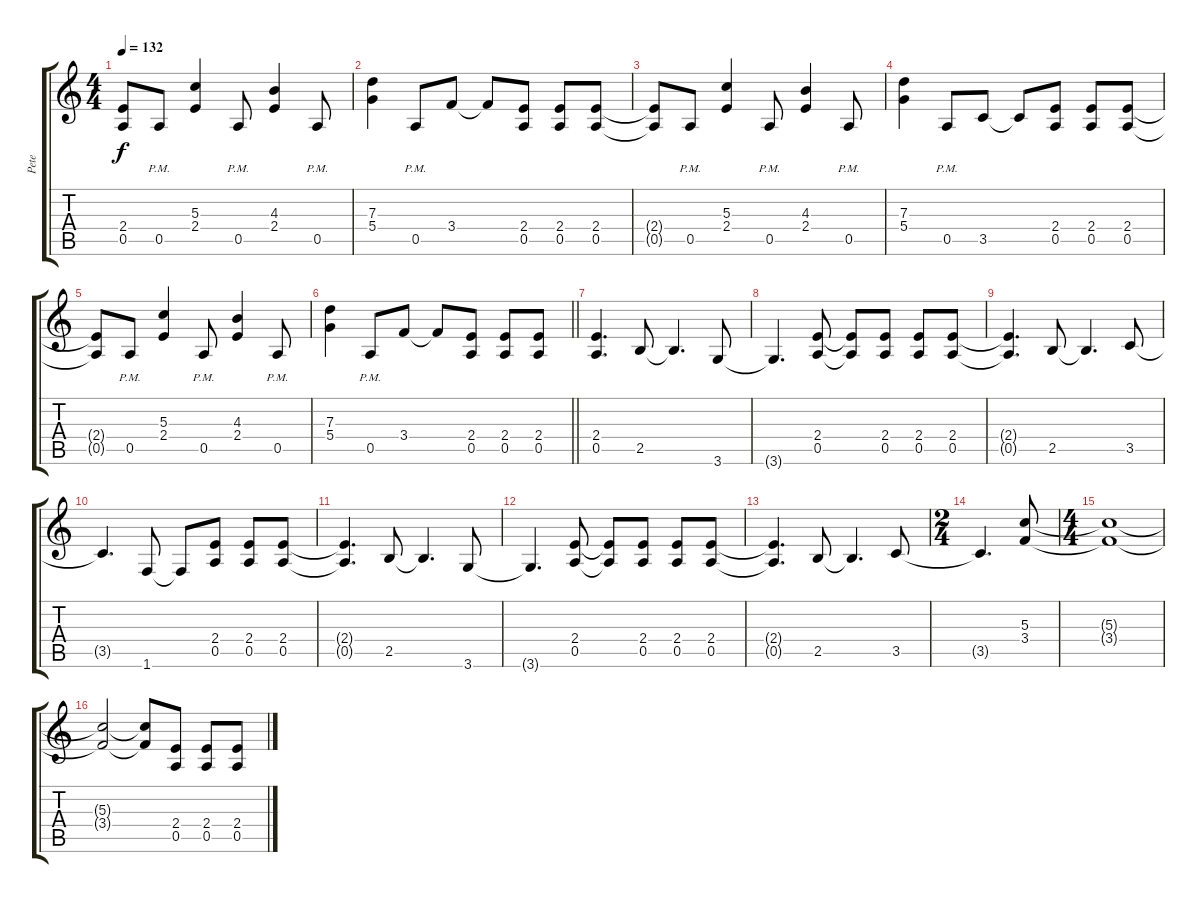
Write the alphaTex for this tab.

\track ("Pete" "Pete") {instrument distortionguitar}
\staff {score tabs}
\tuning (E4 B3 G3 D3 A2 E2) {hide}
\ts (4 4)
\tempo 132
\clef g2
\ks aminor
(2.4{t} 0.5{t}).8{dy f} 0.5{pm}.8 (5.3 2.4).4 0.5{pm}.8 (4.3 2.4).4 0.5{pm}.8 |
(7.3 5.4).4 0.5{pm}.8 3.4.8 3.4{t}.8 (2.4 0.5).8 (2.4 0.5).8 (2.4 0.5).8 |
(2.4{t} 0.5{t}).8 0.5{pm}.8 (5.3 2.4).4 0.5{pm}.8 (4.3 2.4).4 0.5{pm}.8 |
(7.3 5.4).4 0.5{pm}.8 3.5.8 3.5{t}.8 (2.4 0.5).8 (2.4 0.5).8 (2.4 0.5).8 |
(2.4{t} 0.5{t}).8 0.5{pm}.8 (5.3 2.4).4 0.5{pm}.8 (4.3 2.4).4 0.5{pm}.8 |
\barLineRight lightlight
(7.3 5.4).4 0.5{pm}.8 3.4.8 3.4{t}.8 (2.4 0.5).8 (2.4 0.5).8 (2.4 0.5).8 |
(2.4 0.5).4{d} 2.5.8 2.5{t}.4{d} 3.6.8 |
3.6{t}.4{d} (2.4 0.5).8 (2.4{t} 0.5{t}).8 (2.4 0.5).8 (2.4 0.5).8 (2.4 0.5).8 |
(2.4{t} 0.5{t}).4{d} 2.5.8 2.5{t}.4{d} 3.5.8 |
3.5{t}.4{d} 1.6.8 1.6{t}.8 (2.4 0.5).8 (2.4 0.5).8 (2.4 0.5).8 |
(2.4{t} 0.5{t}).4{d} 2.5.8 2.5{t}.4{d} 3.6.8 |
3.6{t}.4{d} (2.4 0.5).8 (2.4{t} 0.5{t}).8 (2.4 0.5).8 (2.4 0.5).8 (2.4 0.5).8 |
(2.4{t} 0.5{t}).4{d} 2.5.8 2.5{t}.4{d} 3.5.8 |
\ts (2 4)
3.5{t}.4{d} (5.3 3.4).8 |
\ts (4 4)
(5.3{t} 3.4{t}).1 |
(5.3{t} 3.4{t}).2 (5.3{t} 3.4{t}).8 (2.4 0.5).8 (2.4 0.5).8 (2.4 0.5).8
